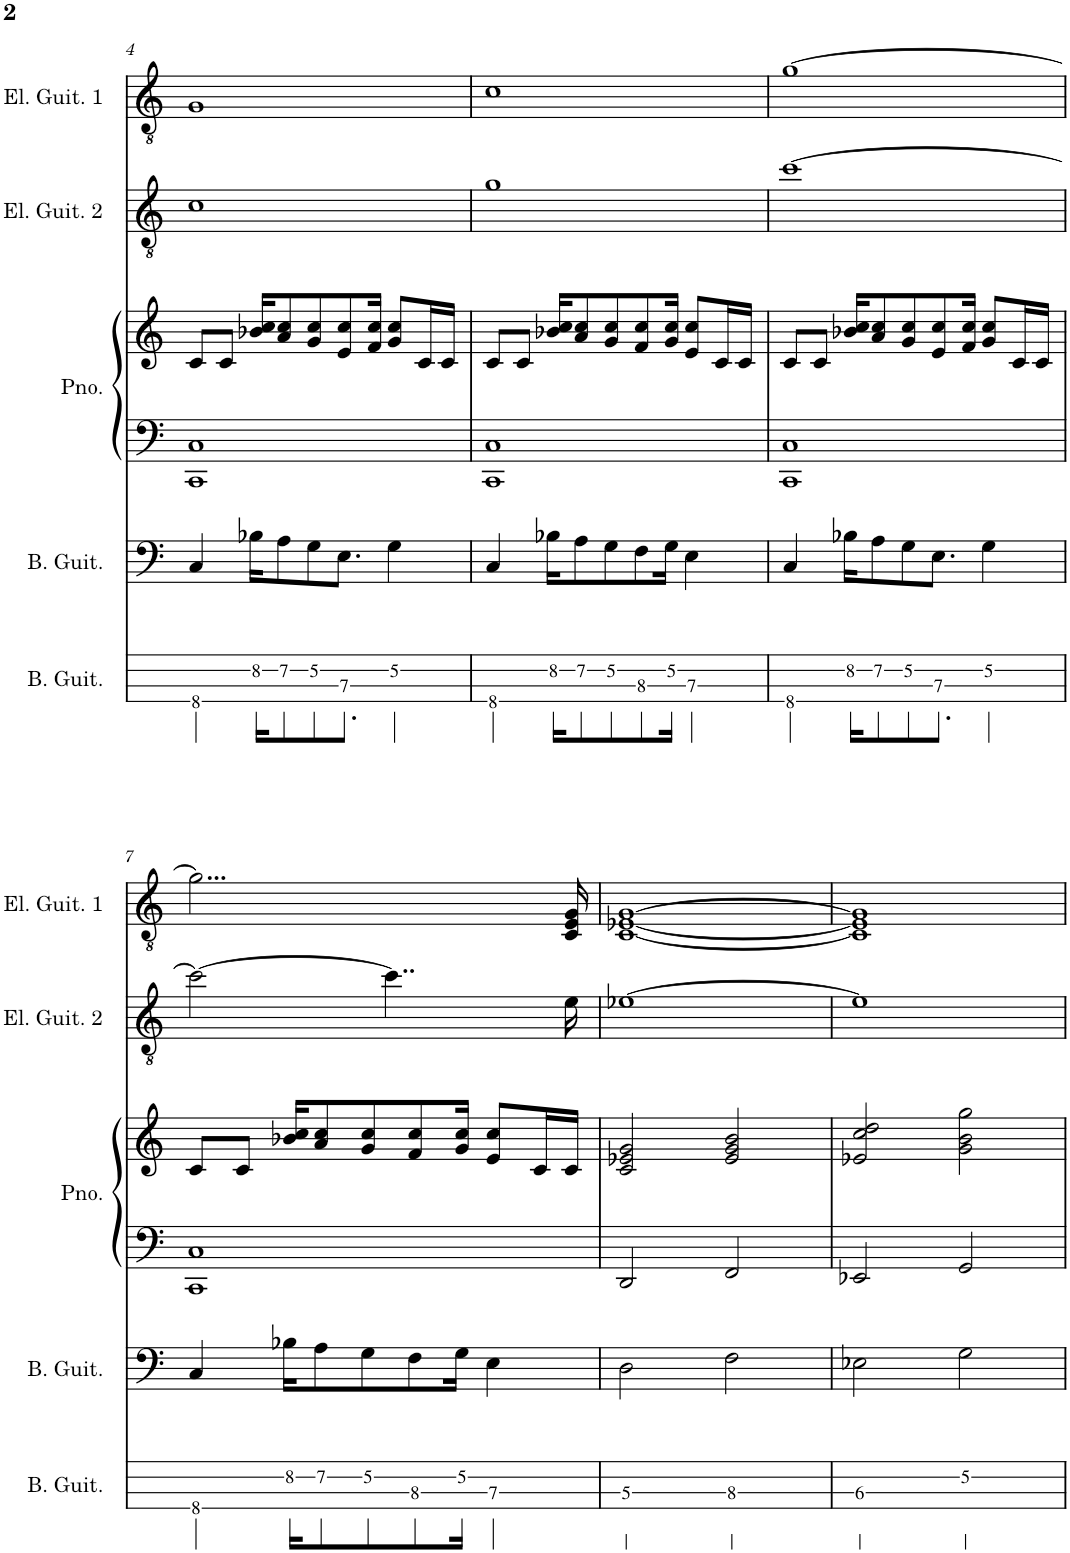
**kern	**kern	**kern	**kern	**kern	**kern
*part5	*part4	*part3	*part3	*part2	*part1
*staff6	*staff5	*staff4	*staff3	*staff2	*staff1
*I"Bass Guitar	*I"Bass Guitar	*I"Piano	*	*I"Electric Guitar 2	*I"Electric Guitar 1
*I'B. Guit.	*I'B. Guit.	*I'Pno.	*	*I'El. Guit. 2	*I'El. Guit. 1
!!LO:PB:g=z
*	*clefF4	*clefF4	*clefG2	*clefGv2	*clefGv2
*Trd7c12	*Trd7c12	*	*	*	*
*k[]	*k[]	*k[]	*k[]	*k[]	*k[]
*M4/4	*M4/4	*M4/4	*M4/4	*M4/4	*M4/4
=4	=4	=4	=4	=4	=4
4C\	4C/	1CC 1C	8c/L	1c	1G
.	.	.	8c/J	.	.
16B-X\KL	16B-X\KL	.	16b-X/ 16cc/KL	.	.
8A\	8A\	.	8a/ 8cc/	.	.
8G\	8G\	.	8g/ 8cc/	.	.
8.E\J	8.E\J	.	8e/ 8cc/	.	.
.	.	.	16f/ 16cc/Jk	.	.
4G\	4G\	.	8g/ 8cc/L	.	.
.	.	.	16c/L	.	.
.	.	.	16c/JJ	.	.
=5	=5	=5	=5	=5	=5
4C\	4C/	1CC 1C	8c/L	1g	1c
.	.	.	8c/J	.	.
16B-X\KL	16B-X\KL	.	16b-X/ 16cc/KL	.	.
8A\	8A\	.	8a/ 8cc/	.	.
8G\	8G\	.	8g/ 8cc/	.	.
8F\	8F\	.	8f/ 8cc/	.	.
16G\Jk	16G\Jk	.	16g/ 16cc/Jk	.	.
4E\	4E\	.	8e/ 8cc/L	.	.
.	.	.	16c/L	.	.
.	.	.	16c/JJ	.	.
=6	=6	=6	=6	=6	=6
4C\	4C/	1CC 1C	8c/L	[1cc	[1g
.	.	.	8c/J	.	.
16B-X\KL	16B-X\KL	.	16b-X/ 16cc/KL	.	.
8A\	8A\	.	8a/ 8cc/	.	.
8G\	8G\	.	8g/ 8cc/	.	.
8.E\J	8.E\J	.	8e/ 8cc/	.	.
.	.	.	16f/ 16cc/Jk	.	.
4G\	4G\	.	8g/ 8cc/L	.	.
.	.	.	16c/L	.	.
.	.	.	16c/JJ	.	.
!!LO:LB:g=z
=7	=7	=7	=7	=7	=7
4C\	4C/	1CC 1C	8c/L	2cc\_	2...g\]
.	.	.	8c/J	.	.
16B-X\KL	16B-X\KL	.	16b-X/ 16cc/KL	.	.
8A\	8A\	.	8a/ 8cc/	.	.
8G\	8G\	.	8g/ 8cc/	.	.
.	.	.	.	4..cc\]	.
8F\	8F\	.	8f/ 8cc/	.	.
16G\Jk	16G\Jk	.	16g/ 16cc/Jk	.	.
4E\	4E\	.	8e/ 8cc/L	.	.
.	.	.	16c/L	.	.
.	.	.	16c/JJ	16e\	16C/ 16E/ 16G/
=8	=8	=8	=8	=8	=8
2D\	2D\	2DD/	2c/ 2e-X/ 2g/	[1e-X	[1C [1E-X [1G
2F\	2F\	2FF/	2e-/ 2g/ 2b/	.	.
=9	=9	=9	=9	=9	=9
2E-X\	2E-X\	2EE-X/	2e-X/ 2cc/ 2dd/	1e-]	1C] 1E-] 1G]
2G\	2G\	2GG/	2g\ 2b\ 2gg\	.	.
=	=	=	=	=	=
*-	*-	*-	*-	*-	*-
